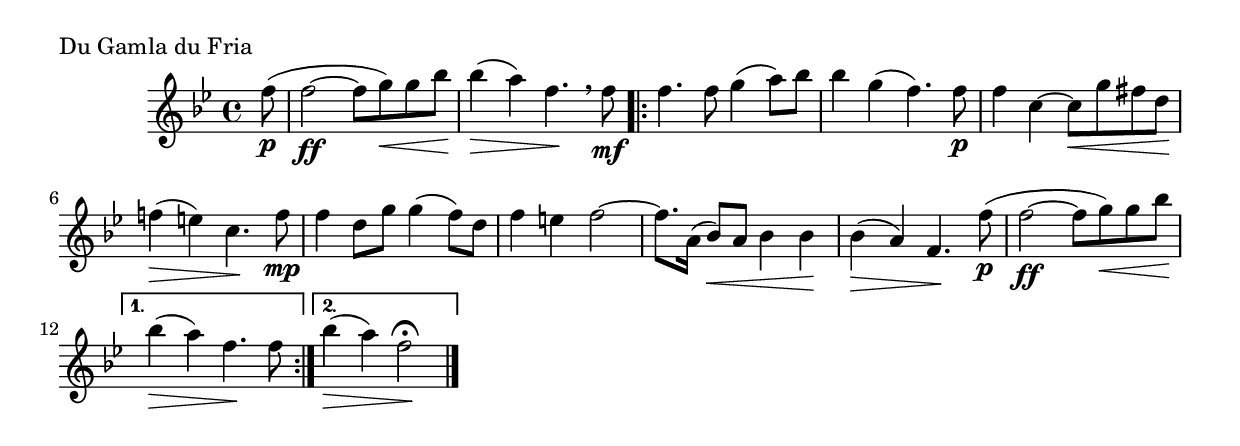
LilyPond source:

\version "2.18.0"
% When ready to include in collection: 1. Comment out paper.
% 				       2. Create include file of score and
%					  header.
%
%comment out from here
%{
#(ly:set-option 'point-and-click #t)
#(set-default-paper-size "a5" 'landscape)
#(set-global-staff-size 15) % set staff-size when ready to print

\include "Marsch_format.ly"

%to here
%} 

  \score {
    % Svenska Polisens Marscher: 1. Du Gamla Du Fria    
    \relative c'' { 
    \clef treble \time 4/4 \key bes \major
    \partial 8 f8\p (|f2~\ff f8 g)\< g bes\! |bes4\> (a) f4.\!\breathe f8\mf
    \repeat volta 2 {
    f4. f8 g4 (a8) bes |bes4 g (f4.) f8\p 
    f4 c~ c8\< g' fis d\! |f!4\> (e!) c4.\! f8\mp |f4 d8 g g4 (f8) d |f4 e! f2~ 
    f8. a,16 (bes8\<) a bes4 bes\! |bes\> (a) f4.\! f'8\p (
    f2~\ff f8 g)\< g bes\! }
    \alternative {
    	    {bes4\> (a) f4.\! f8}
    	    {bes4\> (a) f2\!\fermata\bar "|."}
    	}
    }%end relative
    \header {
    	    piece = "Du Gamla du Fria"
    	    composer = ""
    	}
    \layout {ragged-last = ##t
    	}

  }%end score
